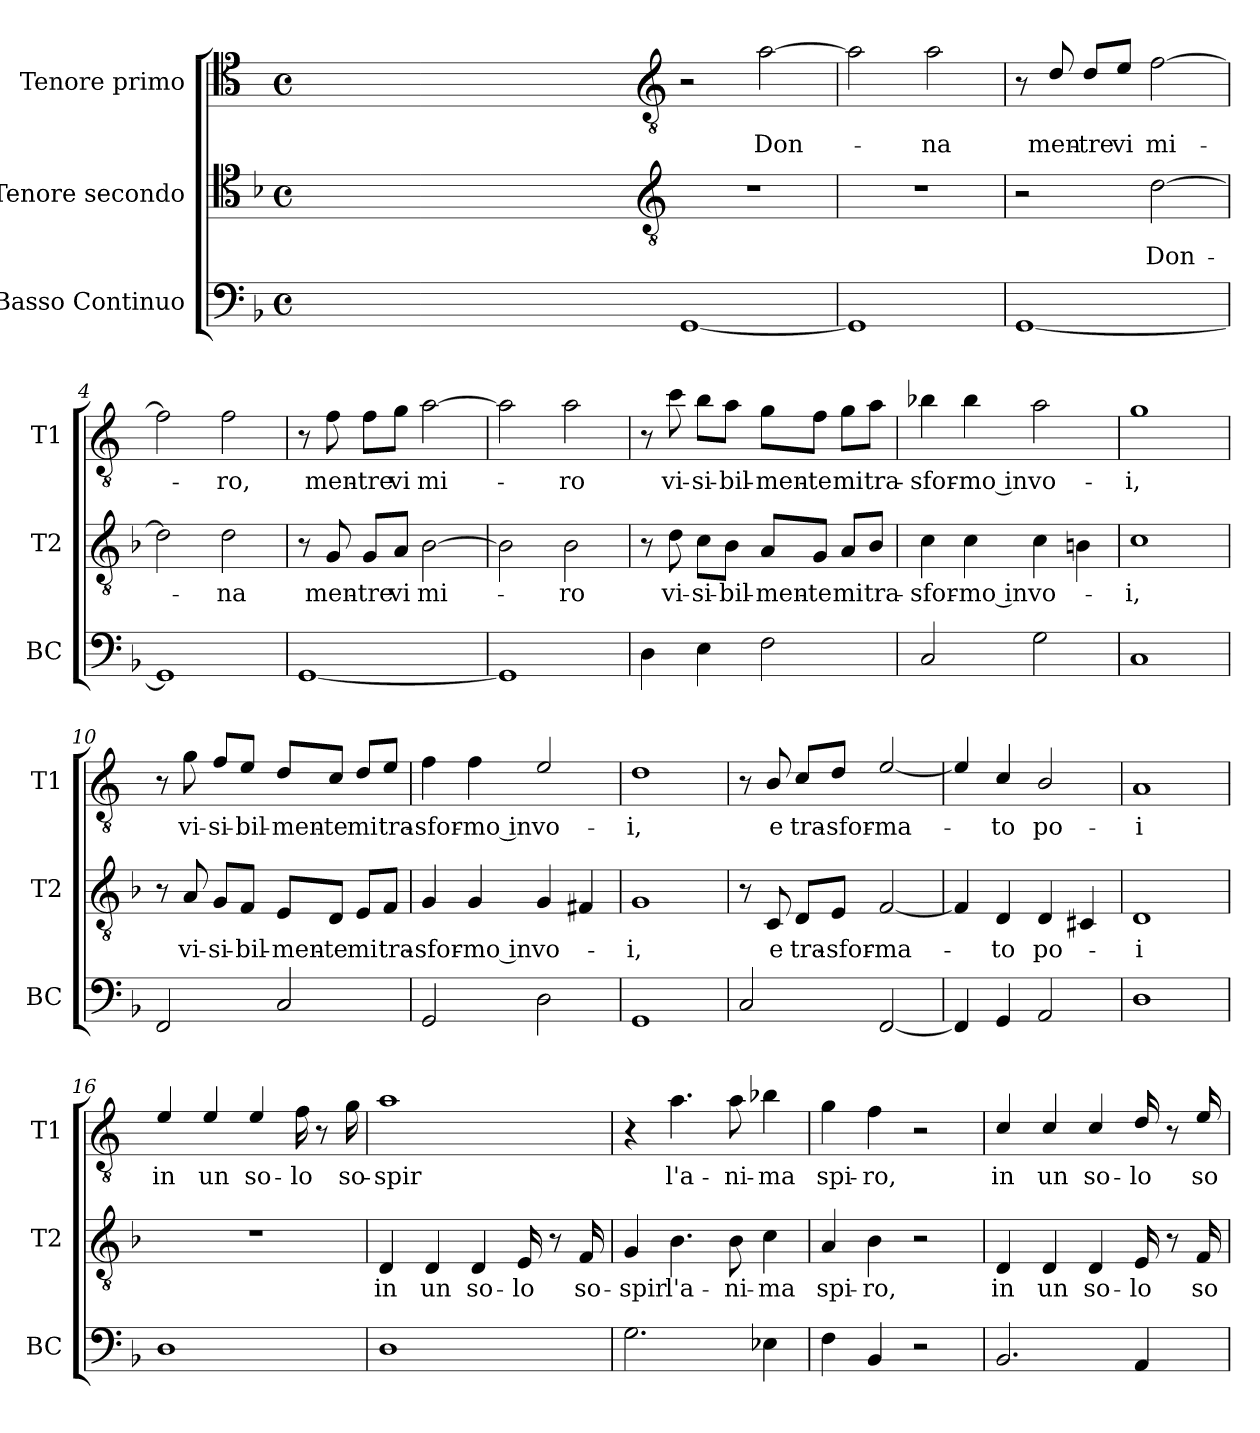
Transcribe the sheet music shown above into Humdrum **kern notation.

**kern	**kern	**text	**kern	**text
*part3	*part2	*part2	*part1	*part1
*staff3	*staff2	*staff2	*staff1	*staff1
*I"Basso Continuo	*I"Tenore secondo	*	*I"Tenore primo	*
*I'BC	*I'T2	*	*I'T1	*
*clefF4	*clefC4	*	*clefC4	*
*	*	*	*ITrd4c7	*
*k[b-]	*k[b-]	*	*k[b-]	*
*F:	*F:	*	*F:	*
*M4/4	*M4/4	*	*M4/4	*
*met(c)	*met(c)	*	*met(c)	*
=	=	=	=	=
1ryy	1ryy	.	1ryy	.
=1X-	=1X-	=1X-	=1X-	=1X-
4ryy	4ryy	.	4ryy	.
4ryy	4ryy	.	4ryy	.
4ryy	4ryy	.	4ryy	.
4ryy	4ryy	.	4ryy	.
=1-	=1-	=1-	=1-	=1-
*	*clefGv2	*	*clefGv2	*
[1GG	1r	.	2r	.
!	!	!	!	!LO:LY:b
.	.	.	[2d\	Don-
=2	=2	=2	=2	=2
1GG]	1r	.	2d\]	.
!	!	!	!	!LO:LY:b
.	.	.	2d\	-na
=3	=3	=3	=3	=3
[1GG	2r	.	8r	.
!	!	!	!	!LO:LY:b
.	.	.	8G/	men-
!	!	!	!	!LO:LY:b
.	.	.	8G/L	-tre
!	!	!	!	!LO:LY:b
.	.	.	8A/J	vi
!	!	!LO:LY:b	!	!LO:LY:b
.	[2d\	Don-	[2B-\	mi-
=4	=4	=4	=4	=4
1GG]	2d\]	.	2B-\]	.
!	!	!LO:LY:b	!	!LO:LY:b
.	2d\	-na	2B-\	-ro,
=5	=5	=5	=5	=5
[1GG	8r	.	8r	.
!	!	!LO:LY:b	!	!LO:LY:b
.	8G/	men-	8B-\	men-
!	!	!LO:LY:b	!	!LO:LY:b
.	8G/L	-tre	8B-\L	-tre
!	!	!LO:LY:b	!	!LO:LY:b
.	8A/J	vi	8c\J	vi
!	!	!LO:LY:b	!	!LO:LY:b
.	[2B-\	mi-	[2d\	mi-
=6	=6	=6	=6	=6
1GG]	2B-\]	.	2d\]	.
!	!	!LO:LY:b	!	!LO:LY:b
.	2B-\	-ro	2d\	-ro
!!LO:LB:g=z
=7	=7	=7	=7	=7
4D\	8r	.	8r	.
!	!	!LO:LY:b	!	!LO:LY:b
.	8d\	vi-	8f\	vi-
!	!	!LO:LY:b	!	!LO:LY:b
4E\	8c\L	-si-	8e\L	-si-
!	!	!LO:LY:b	!	!LO:LY:b
.	8B-\J	-bil-	8d\J	-bil-
!	!	!LO:LY:b	!	!LO:LY:b
2F\	8A/L	-men-	8c\L	-men-
!	!	!LO:LY:b	!	!LO:LY:b
.	8G/J	-te	8B-\J	-te
!	!	!LO:LY:b	!	!LO:LY:b
.	8A/L	mi	8c\L	mi
!	!	!LO:LY:b	!	!LO:LY:b
.	8B-/J	tra-	8d\J	tra-
=8	=8	=8	=8	=8
!	!	!LO:LY:b	!	!LO:LY:b
2C/	4c\	-sfor-	4e-X\	-sfor-
!	!	!LO:LY:b	!	!LO:LY:b
.	4c\	-mo in	4e-\	-mo in
!	!	!LO:LY:b	!	!LO:LY:b
2G\	4c\	vo-	2d\	vo-
.	4Bn\	.	.	.
=9	=9	=9	=9	=9
!	!	!LO:LY:b	!	!LO:LY:b
1C	1c	-i,	1c	-i,
=10	=10	=10	=10	=10
2FF/	8r	.	8r	.
!	!	!LO:LY:b	!	!LO:LY:b
.	8A/	vi-	8c\	vi-
!	!	!LO:LY:b	!	!LO:LY:b
.	8G/L	-si-	8B-/L	-si-
!	!	!LO:LY:b	!	!LO:LY:b
.	8F/J	-bil-	8A/J	-bil-
!	!	!LO:LY:b	!	!LO:LY:b
2C/	8E/L	-men-	8G/L	-men-
!	!	!LO:LY:b	!	!LO:LY:b
.	8D/J	-te	8F/J	-te
!	!	!LO:LY:b	!	!LO:LY:b
.	8E/L	mi	8G/L	mi
!	!	!LO:LY:b	!	!LO:LY:b
.	8F/J	tra-	8A/J	tra-
=11	=11	=11	=11	=11
!	!	!LO:LY:b	!	!LO:LY:b
2GG/	4G/	-sfor-	4B-\	-sfor-
!	!	!LO:LY:b	!	!LO:LY:b
.	4G/	-mo in	4B-\	-mo in
!	!	!LO:LY:b	!	!LO:LY:b
2D\	4G/	vo-	2A/	vo-
.	4F#X/	.	.	.
=12	=12	=12	=12	=12
!	!	!LO:LY:b	!	!LO:LY:b
1GG	1G	-i,	1G	-i,
!!LO:LB:g=z
=13	=13	=13	=13	=13
2C/	8r	.	8r	.
!	!	!LO:LY:b	!	!LO:LY:b
.	8C/	e	8E/	e
!	!	!LO:LY:b	!	!LO:LY:b
.	8D/L	tra-	8F/L	tra-
!	!	!LO:LY:b	!	!LO:LY:b
.	8E/J	-sfor-	8G/J	-sfor-
!	!	!LO:LY:b	!	!LO:LY:b
[2FF/	[2F/	-ma-	[2A/	-ma-
=14	=14	=14	=14	=14
4FF/]	4F/]	.	4A/]	.
!	!	!LO:LY:b	!	!LO:LY:b
4GG/	4D/	-to	4F/	-to
!	!	!LO:LY:b	!	!LO:LY:b
2AA/	4D/	po-	2E/	po-
.	4C#X/	.	.	.
=15	=15	=15	=15	=15
!	!	!LO:LY:b	!	!LO:LY:b
1D	1D	-i	1D	-i
=16	=16	=16	=16	=16
!	!	!	!	!LO:LY:b
1D	1r	.	4A/	in
!	!	!	!	!LO:LY:b
.	.	.	4A/	un
!	!	!	!	!LO:LY:b
.	.	.	4A/	so-
!	!	!	!	!LO:LY:b
.	.	.	16B-\	-lo
.	.	.	8r	.
!	!	!	!	!LO:LY:b
.	.	.	16c\	so-
=17	=17	=17	=17	=17
!	!	!LO:LY:b	!	!LO:LY:b
1D	4D/	in	1d	-spir
!	!	!LO:LY:b	!	!
.	4D/	un	.	.
!	!	!LO:LY:b	!	!
.	4D/	so-	.	.
!	!	!LO:LY:b	!	!
.	16E/	-lo	.	.
.	8r	.	.	.
!	!	!LO:LY:b	!	!
.	16F/	so-	.	.
=18	=18	=18	=18	=18
!	!	!LO:LY:b	!	!
2.G\	4G/	-spir	4r	.
!	!	!LO:LY:b	!	!LO:LY:b
.	4.B-\	l'a-	4.d\	l'a-
!	!	!LO:LY:b	!	!LO:LY:b
.	8B-\	-ni-	8d\	-ni-
!	!	!LO:LY:b	!	!LO:LY:b
4E-X\	4c\	-ma	4e-X\	-ma
=19	=19	=19	=19	=19
!	!	!LO:LY:b	!	!LO:LY:b
4F\	4A/	spi-	4c\	spi-
!	!	!LO:LY:b	!	!LO:LY:b
4BB-/	4B-\	-ro,	4B-\	-ro,
2r	2r	.	2r	.
!!LO:LB:g=z
=20	=20	=20	=20	=20
!	!	!LO:LY:b	!	!LO:LY:b
2.BB-/	4D/	in	4F/	in
!	!	!LO:LY:b	!	!LO:LY:b
.	4D/	un	4F/	un
!	!	!LO:LY:b	!	!LO:LY:b
.	4D/	so-	4F/	so-
!	!	!LO:LY:b	!	!LO:LY:b
4AA/	16E/	-lo	16G/	-lo
.	8r	.	8r	.
!	!	!LO:LY:b	!	!LO:LY:b
.	16F/	so-	16A/	so-
=	=	=	=	=
*-	*-	*-	*-	*-
